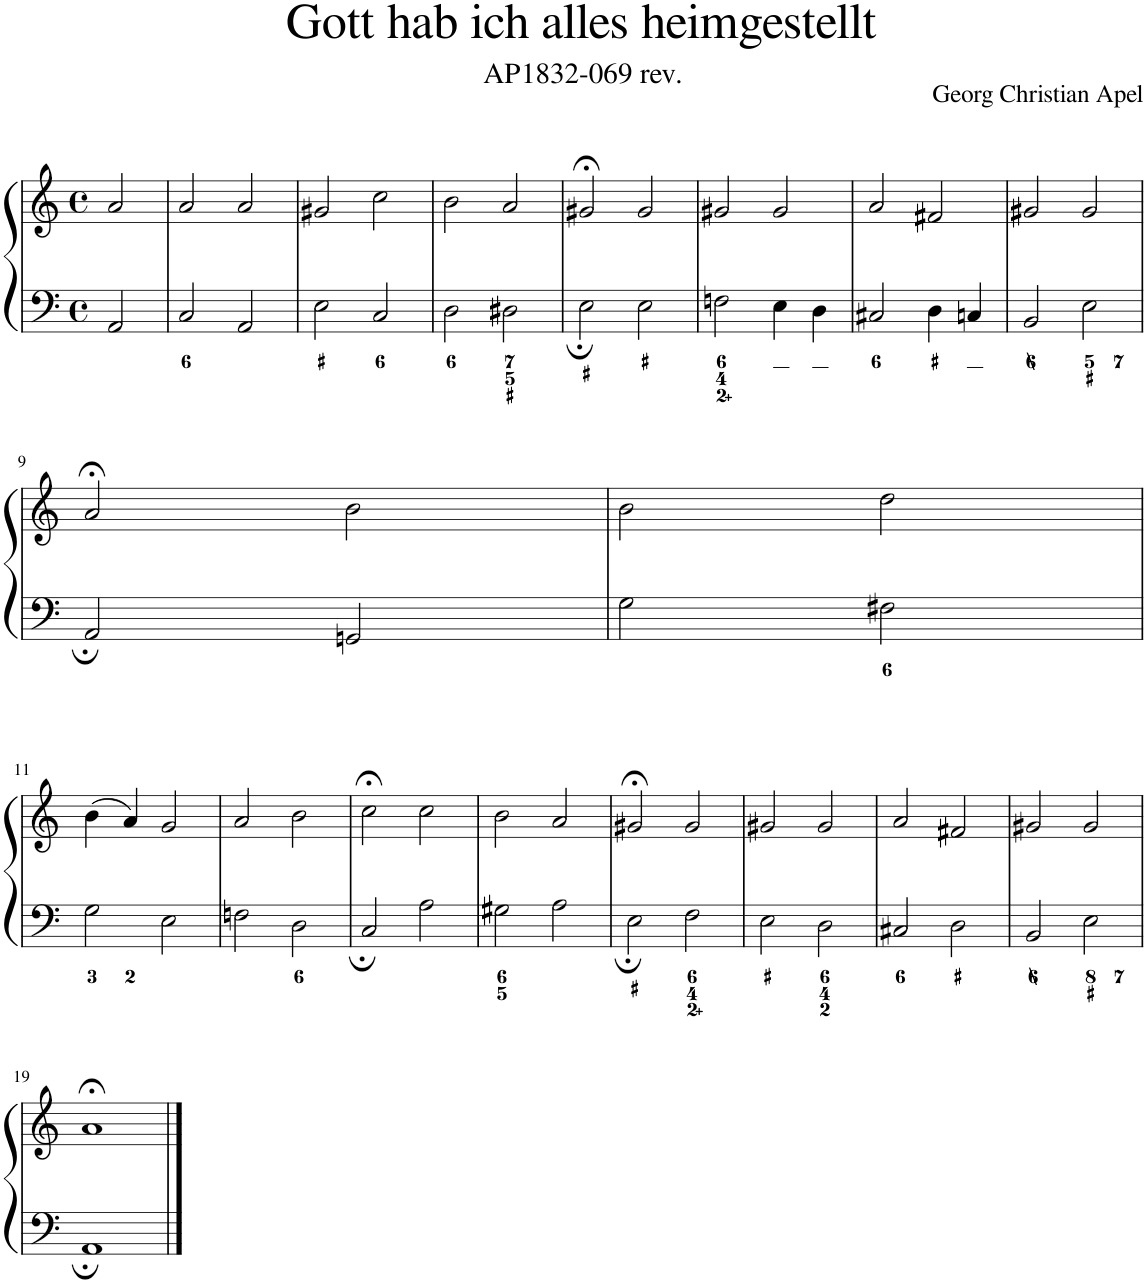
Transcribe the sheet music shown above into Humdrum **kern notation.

**kern	**kern
*part1	*part1
*staff2	*staff1
*I"Piano	*
*I'Pno.	*
*clefF4	*clefG2
*k[]	*k[]
*M4/4	*M4/4
*met(c)	*met(c)
=1	=1
2AA/	2a/
=2	=2
2C/	2a/
2AA/	2a/
=3	=3
2E\	2g#X/
2C/	2cc\
=4	=4
2D\	2b\
2D#X\	2a/
=5	=5
2E\	2g#X;</
2E\	2g#/
=6	=6
2Fn\	2g#X/
4E\	2g#/
4D\	.
=7	=7
2C#X/	2a/
4D\	2f#X/
4Cn/	.
=8	=8
2BB/	2g#X/
2E\	2g#/
!!LO:LB:g=z
=9	=9
2AA/	2a;</
2GGn/	2b\
=10	=10
2G\	2b\
2F#X\	2dd\
!!LO:LB:g=z
=11	=11
2G\	(4b\
.	4a/)
2E\	2g/
=12	=12
2Fn\	2a/
2D\	2b\
=13	=13
2C/	2cc;<\
2A\	2cc\
=14	=14
2G#X\	2b\
2A\	2a/
=15	=15
2E\	2g#X;</
2F\	2g#/
=16	=16
2E\	2g#X/
2D\	2g#/
=17	=17
2C#X/	2a/
2D\	2f#X/
=18	=18
2BB/	2g#X/
2E\	2g#/
!!LO:LB:g=z
=19	=19
1AA	1a;<
==	==
*-	*-
